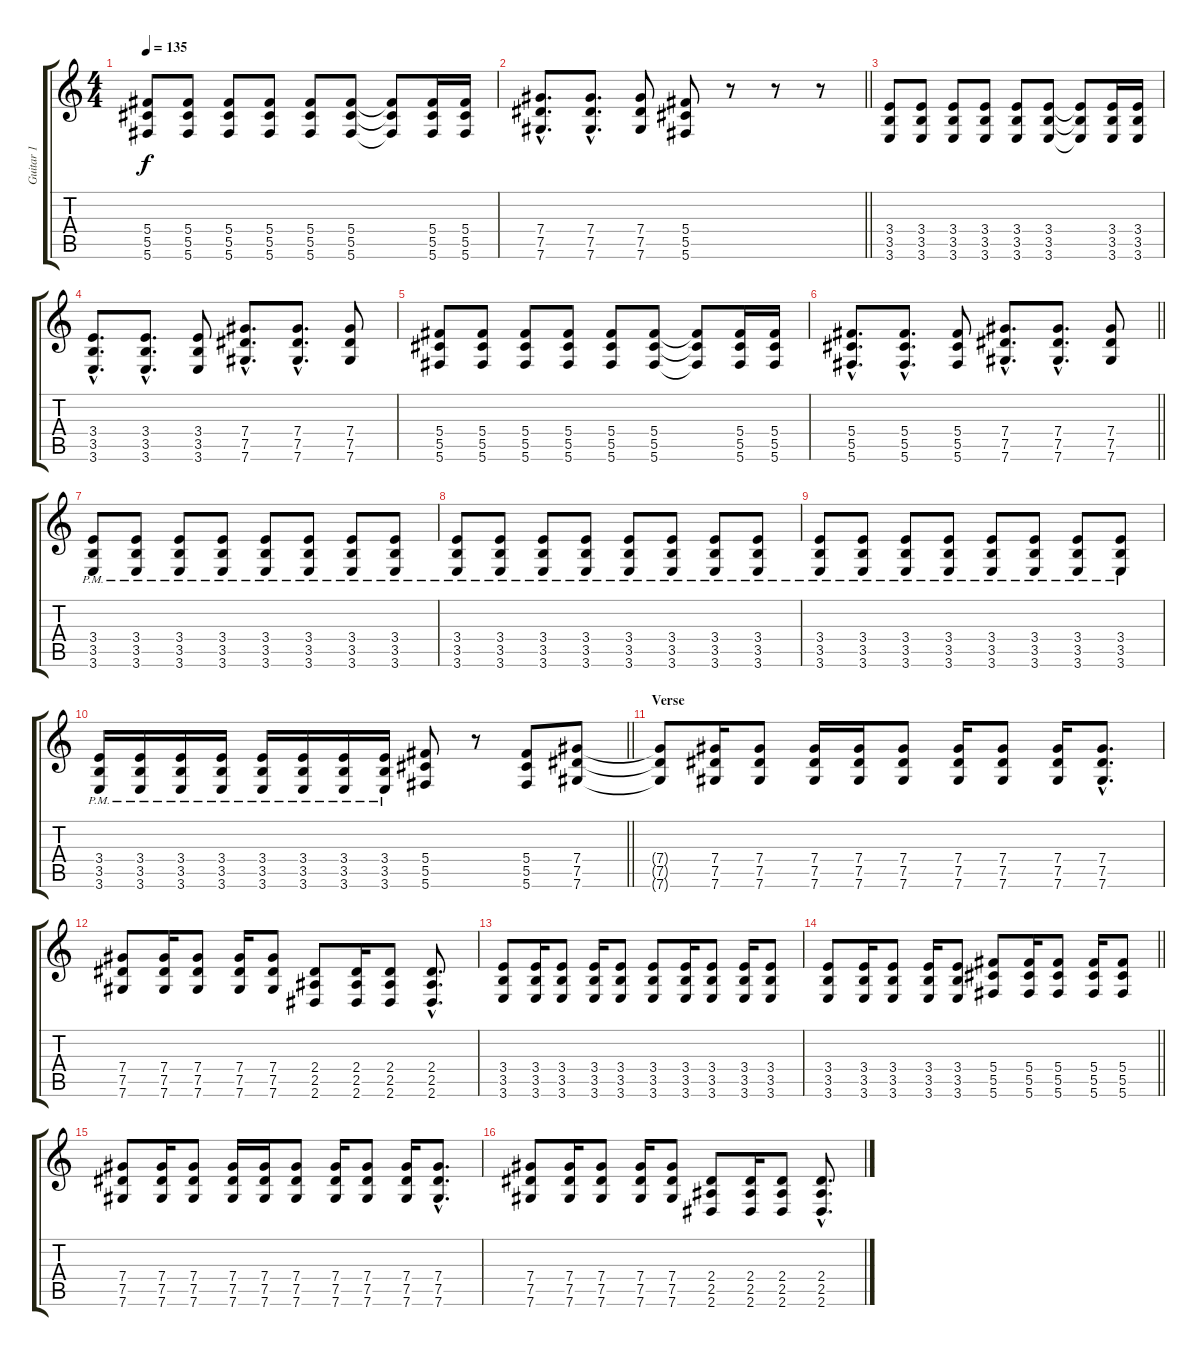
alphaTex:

\track ("Guitar 1" "Guitar 1") {instrument distortionguitar}
\staff {score tabs}
\tuning (Eb4 Bb3 Gb3 Db3 Ab2 Db2) {hide}
\ts (4 4)
\tempo 135
\clef g2
\ks c
(5.4 5.5 5.6).8{dy f} (5.4 5.5 5.6).8 (5.4 5.5 5.6).8 (5.4 5.5 5.6).8 (5.4 5.5 5.6).8 (5.4 5.5 5.6).8 (5.4{t} 5.5{t} 5.6{t}).8 (5.4 5.5 5.6).16 (5.4 5.5 5.6).16 |
\barLineRight lightlight
(7.4{hac} 7.5{hac} 7.6{hac}).8{d} (7.4{hac} 7.5{hac} 7.6{hac}).8{d} (7.4 7.5 7.6).8 (5.4 5.5 5.6).8 r.8 r.8 r.8 |
(3.4 3.5 3.6).8 (3.4 3.5 3.6).8 (3.4 3.5 3.6).8 (3.4 3.5 3.6).8 (3.4 3.5 3.6).8 (3.4 3.5 3.6).8 (3.4{t} 3.5{t} 3.6{t}).8 (3.4 3.5 3.6).16 (3.4 3.5 3.6).16 |
(3.4{hac} 3.5{hac} 3.6{hac}).8{d} (3.4{hac} 3.5{hac} 3.6{hac}).8{d} (3.4 3.5 3.6).8 (7.4{hac} 7.5{hac} 7.6{hac}).8{d} (7.4{hac} 7.5{hac} 7.6{hac}).8{d} (7.4 7.5 7.6).8 |
(5.4 5.5 5.6).8 (5.4 5.5 5.6).8 (5.4 5.5 5.6).8 (5.4 5.5 5.6).8 (5.4 5.5 5.6).8 (5.4 5.5 5.6).8 (5.4{t} 5.5{t} 5.6{t}).8 (5.4 5.5 5.6).16 (5.4 5.5 5.6).16 |
\barLineRight lightlight
(5.4{hac} 5.5{hac} 5.6{hac}).8{d} (5.4{hac} 5.5{hac} 5.6{hac}).8{d} (5.4 5.5 5.6).8 (7.4{hac} 7.5{hac} 7.6{hac}).8{d} (7.4{hac} 7.5{hac} 7.6{hac}).8{d} (7.4 7.5 7.6).8 |
(3.4{pm} 3.5{pm} 3.6{pm}).8 (3.4{pm} 3.5{pm} 3.6{pm}).8 (3.4{pm} 3.5{pm} 3.6{pm}).8 (3.4{pm} 3.5{pm} 3.6{pm}).8 (3.4{pm} 3.5{pm} 3.6{pm}).8 (3.4{pm} 3.5{pm} 3.6{pm}).8 (3.4{pm} 3.5{pm} 3.6{pm}).8 (3.4{pm} 3.5{pm} 3.6{pm}).8 |
(3.4{pm} 3.5{pm} 3.6{pm}).8 (3.4{pm} 3.5{pm} 3.6{pm}).8 (3.4{pm} 3.5{pm} 3.6{pm}).8 (3.4{pm} 3.5{pm} 3.6{pm}).8 (3.4{pm} 3.5{pm} 3.6{pm}).8 (3.4{pm} 3.5{pm} 3.6{pm}).8 (3.4{pm} 3.5{pm} 3.6{pm}).8 (3.4{pm} 3.5{pm} 3.6{pm}).8 |
(3.4{pm} 3.5{pm} 3.6{pm}).8 (3.4{pm} 3.5{pm} 3.6{pm}).8 (3.4{pm} 3.5{pm} 3.6{pm}).8 (3.4{pm} 3.5{pm} 3.6{pm}).8 (3.4{pm} 3.5{pm} 3.6{pm}).8 (3.4{pm} 3.5{pm} 3.6{pm}).8 (3.4{pm} 3.5{pm} 3.6{pm}).8 (3.4{pm} 3.5{pm} 3.6{pm}).8 |
\barLineRight lightlight
(3.4{pm} 3.5{pm} 3.6{pm}).16 (3.4{pm} 3.5{pm} 3.6{pm}).16 (3.4{pm} 3.5{pm} 3.6{pm}).16 (3.4{pm} 3.5{pm} 3.6{pm}).16 (3.4{pm} 3.5{pm} 3.6{pm}).16 (3.4{pm} 3.5{pm} 3.6{pm}).16 (3.4{pm} 3.5{pm} 3.6{pm}).16 (3.4{pm} 3.5{pm} 3.6{pm}).16 (5.4 5.5 5.6).8 r.8 (5.4 5.5 5.6).8 (7.4 7.5 7.6).8 |
\section ("" "Verse")
(7.4{t} 7.5{t} 7.6{t}).8 (7.4 7.5 7.6).16 (7.4 7.5 7.6).8 (7.4 7.5 7.6).16 (7.4 7.5 7.6).16 (7.4 7.5 7.6).8 (7.4 7.5 7.6).16 (7.4 7.5 7.6).8 (7.4 7.5 7.6).16 (7.4{hac} 7.5{hac} 7.6{hac}).8{d} |
(7.4 7.5 7.6).8 (7.4 7.5 7.6).16 (7.4 7.5 7.6).8 (7.4 7.5 7.6).16 (7.4 7.5 7.6).8 (2.4 2.5 2.6).8 (2.4 2.5 2.6).16 (2.4 2.5 2.6).8 (2.4{hac} 2.5{hac} 2.6{hac}).8{d} |
(3.4 3.5 3.6).8 (3.4 3.5 3.6).16 (3.4 3.5 3.6).8 (3.4 3.5 3.6).16 (3.4 3.5 3.6).8 (3.4 3.5 3.6).8 (3.4 3.5 3.6).16 (3.4 3.5 3.6).8 (3.4 3.5 3.6).16 (3.4 3.5 3.6).8 |
\barLineRight lightlight
(3.4 3.5 3.6).8 (3.4 3.5 3.6).16 (3.4 3.5 3.6).8 (3.4 3.5 3.6).16 (3.4 3.5 3.6).8 (5.4 5.5 5.6).8 (5.4 5.5 5.6).16 (5.4 5.5 5.6).8 (5.4 5.5 5.6).16 (5.4 5.5 5.6).8 |
(7.4 7.5 7.6).8 (7.4 7.5 7.6).16 (7.4 7.5 7.6).8 (7.4 7.5 7.6).16 (7.4 7.5 7.6).16 (7.4 7.5 7.6).8 (7.4 7.5 7.6).16 (7.4 7.5 7.6).8 (7.4 7.5 7.6).16 (7.4{hac} 7.5{hac} 7.6{hac}).8{d} |
(7.4 7.5 7.6).8 (7.4 7.5 7.6).16 (7.4 7.5 7.6).8 (7.4 7.5 7.6).16 (7.4 7.5 7.6).8 (2.4 2.5 2.6).8 (2.4 2.5 2.6).16 (2.4 2.5 2.6).8 (2.4{hac} 2.5{hac} 2.6{hac}).8{d}
